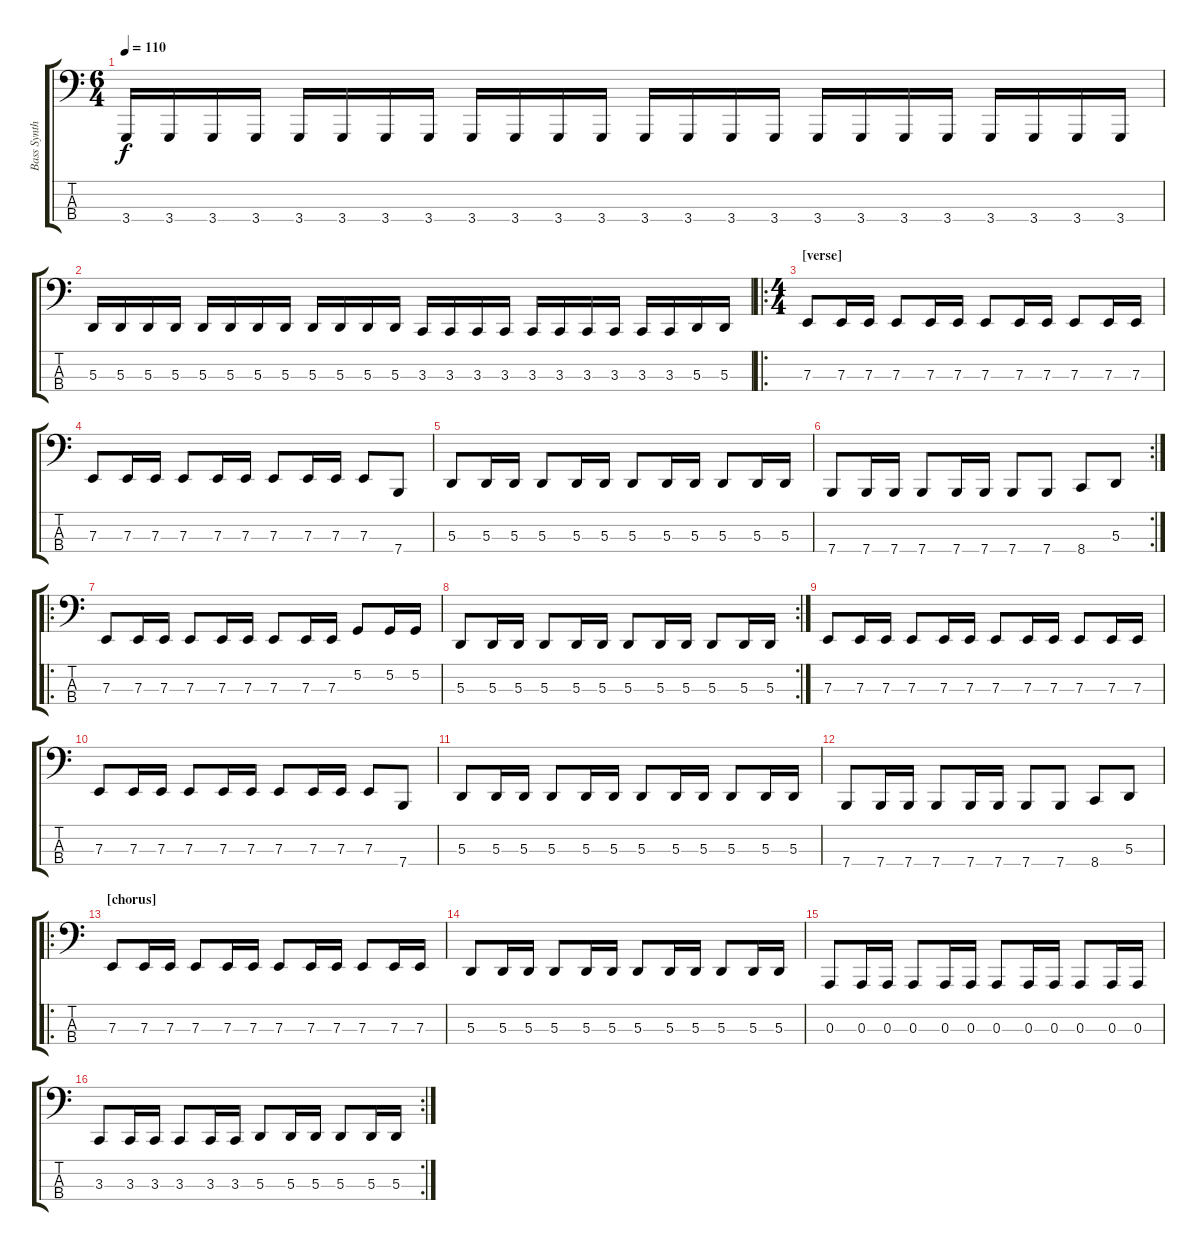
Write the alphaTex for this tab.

\track ("Bass Synth" "Bass Synth") {instrument lead8bassandlead}
\staff {score tabs}
\tuning (G2 D2 A1 E1) {hide}
\ts (6 4)
\tempo 110
\clef f4
\ks c
3.4.16{dy f} 3.4.16 3.4.16 3.4.16 3.4.16 3.4.16 3.4.16 3.4.16 3.4.16 3.4.16 3.4.16 3.4.16 3.4.16 3.4.16 3.4.16 3.4.16 3.4.16 3.4.16 3.4.16 3.4.16 3.4.16 3.4.16 3.4.16 3.4.16 |
5.3.16 5.3.16 5.3.16 5.3.16 5.3.16 5.3.16 5.3.16 5.3.16 5.3.16 5.3.16 5.3.16 5.3.16 3.3.16 3.3.16 3.3.16 3.3.16 3.3.16 3.3.16 3.3.16 3.3.16 3.3.16 3.3.16 5.3.16 5.3.16 |
\ro
\ts (4 4)
\section ("" "[verse]")
7.3.8 7.3.16 7.3.16 7.3.8 7.3.16 7.3.16 7.3.8 7.3.16 7.3.16 7.3.8 7.3.16 7.3.16 |
7.3.8 7.3.16 7.3.16 7.3.8 7.3.16 7.3.16 7.3.8 7.3.16 7.3.16 7.3.8 7.4.8 |
5.3.8 5.3.16 5.3.16 5.3.8 5.3.16 5.3.16 5.3.8 5.3.16 5.3.16 5.3.8 5.3.16 5.3.16 |
\rc 2
7.4.8 7.4.16 7.4.16 7.4.8 7.4.16 7.4.16 7.4.8 7.4.8 8.4.8 5.3.8 |
\ro
7.3.8 7.3.16 7.3.16 7.3.8 7.3.16 7.3.16 7.3.8 7.3.16 7.3.16 5.2.8 5.2.16 5.2.16 |
\rc 2
5.3.8 5.3.16 5.3.16 5.3.8 5.3.16 5.3.16 5.3.8 5.3.16 5.3.16 5.3.8 5.3.16 5.3.16 |
7.3.8 7.3.16 7.3.16 7.3.8 7.3.16 7.3.16 7.3.8 7.3.16 7.3.16 7.3.8 7.3.16 7.3.16 |
7.3.8 7.3.16 7.3.16 7.3.8 7.3.16 7.3.16 7.3.8 7.3.16 7.3.16 7.3.8 7.4.8 |
5.3.8 5.3.16 5.3.16 5.3.8 5.3.16 5.3.16 5.3.8 5.3.16 5.3.16 5.3.8 5.3.16 5.3.16 |
7.4.8 7.4.16 7.4.16 7.4.8 7.4.16 7.4.16 7.4.8 7.4.8 8.4.8 5.3.8 |
\ro
\section ("" "[chorus]")
7.3.8 7.3.16 7.3.16 7.3.8 7.3.16 7.3.16 7.3.8 7.3.16 7.3.16 7.3.8 7.3.16 7.3.16 |
5.3.8 5.3.16 5.3.16 5.3.8 5.3.16 5.3.16 5.3.8 5.3.16 5.3.16 5.3.8 5.3.16 5.3.16 |
0.3.8 0.3.16 0.3.16 0.3.8 0.3.16 0.3.16 0.3.8 0.3.16 0.3.16 0.3.8 0.3.16 0.3.16 |
\rc 2
3.3.8 3.3.16 3.3.16 3.3.8 3.3.16 3.3.16 5.3.8 5.3.16 5.3.16 5.3.8 5.3.16 5.3.16
